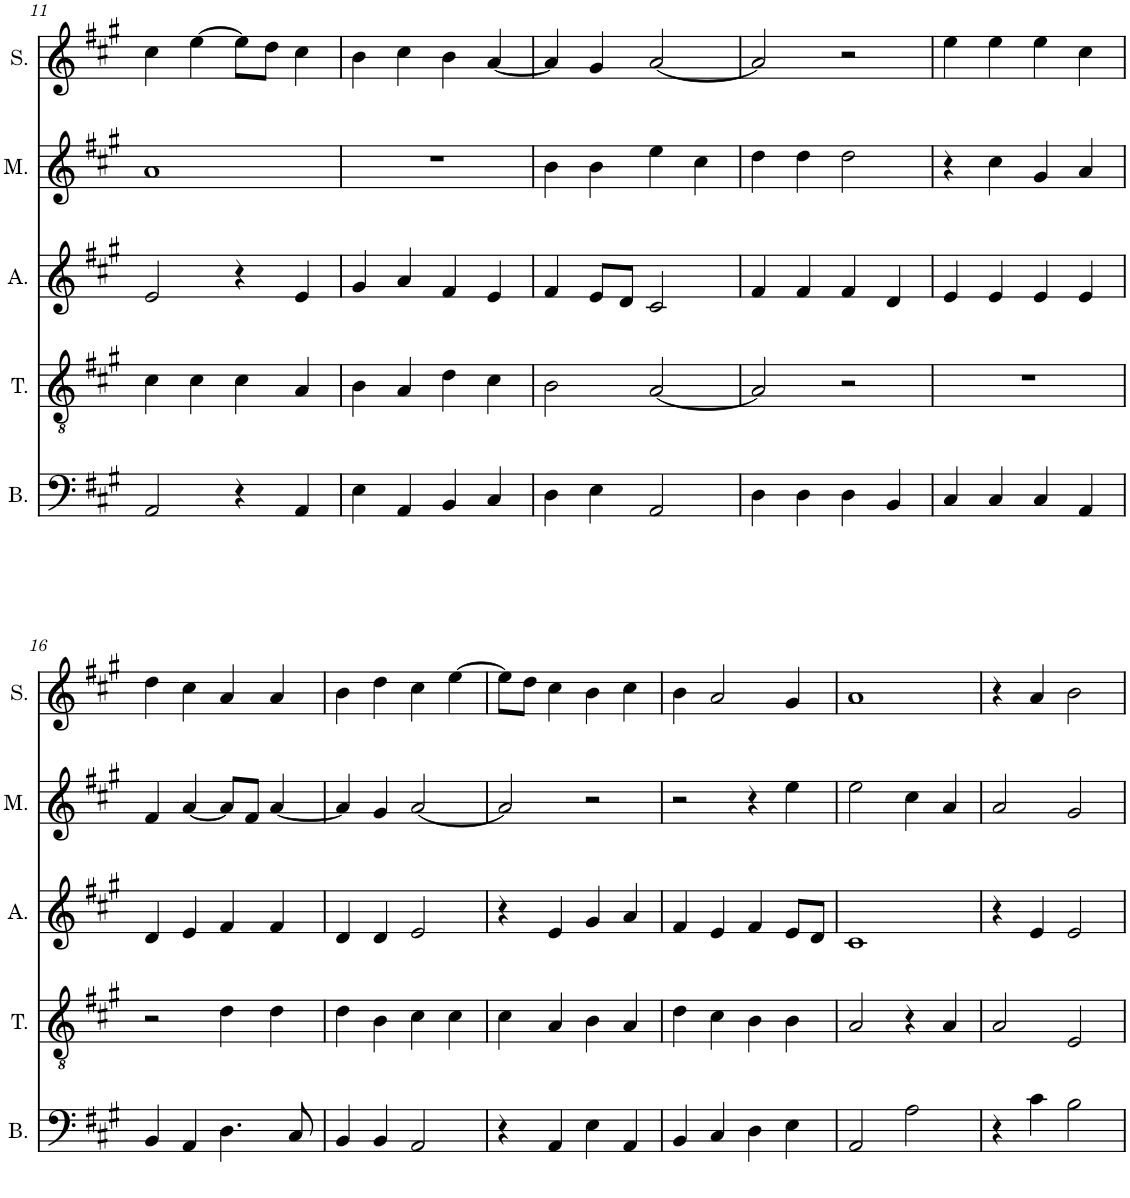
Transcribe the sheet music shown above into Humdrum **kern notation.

**kern	**kern	**kern	**kern	**kern
*part5	*part4	*part3	*part2	*part1
*staff5	*staff4	*staff3	*staff2	*staff1
*I"Bass	*I"Tenor	*I"Alto	*I"Mezzo	*I"Soprano
*I'B.	*I'T.	*I'A.	*I'M.	*I'S.
!!LO:PB:g=z
*clefF4	*clefGv2	*clefG2	*clefG2	*clefG2
*k[f#c#g#]	*k[f#c#g#]	*k[f#c#g#]	*k[f#c#g#]	*k[f#c#g#]
*M2/2	*M2/2	*M2/2	*M2/2	*M2/2
=11	=11	=11	=11	=11
2AA/	4c#\	2e/	1a	4cc#\
.	4c#\	.	.	[4ee\
4r	4c#\	4r	.	8ee\L]
.	.	.	.	8dd\J
4AA/	4A/	4e/	.	4cc#\
=12	=12	=12	=12	=12
4E\	4B\	4g#/	1r	4b\
4AA/	4A/	4a/	.	4cc#\
4BB/	4d\	4f#/	.	4b\
4C#/	4c#\	4e/	.	[4a/
=13	=13	=13	=13	=13
4D\	2B\	4f#/	4b\	4a/]
4E\	.	8e/L	4b\	4g#/
.	.	8d/J	.	.
2AA/	[2A/	2c#/	4ee\	[2a/
.	.	.	4cc#\	.
=14	=14	=14	=14	=14
4D\	2A/]	4f#/	4dd\	2a/]
4D\	.	4f#/	4dd\	.
4D\	2r	4f#/	2dd\	2r
4BB/	.	4d/	.	.
=15	=15	=15	=15	=15
4C#/	1r	4e/	4r	4ee\
4C#/	.	4e/	4cc#\	4ee\
4C#/	.	4e/	4g#/	4ee\
4AA/	.	4e/	4a/	4cc#\
!!LO:LB:g=z
=16	=16	=16	=16	=16
4BB/	2r	4d/	4f#/	4dd\
4AA/	.	4e/	[4a/	4cc#\
4.D\	4d\	4f#/	8a/L]	4a/
.	.	.	8f#/J	.
.	4d\	4f#/	[4a/	4a/
8C#/	.	.	.	.
=17	=17	=17	=17	=17
4BB/	4d\	4d/	4a/]	4b\
4BB/	4B\	4d/	4g#/	4dd\
2AA/	4c#\	2e/	[2a/	4cc#\
.	4c#\	.	.	[4ee\
=18	=18	=18	=18	=18
4r	4c#\	4r	2a/]	8ee\L]
.	.	.	.	8dd\J
4AA/	4A/	4e/	.	4cc#\
4E\	4B\	4g#/	2r	4b\
4AA/	4A/	4a/	.	4cc#\
=19	=19	=19	=19	=19
4BB/	4d\	4f#/	2r	4b\
4C#/	4c#\	4e/	.	2a/
4D\	4B\	4f#/	4r	.
4E\	4B\	8e/L	4ee\	4g#/
.	.	8d/J	.	.
=20	=20	=20	=20	=20
2AA/	2A/	1c#	2ee\	1a
2A\	4r	.	4cc#\	.
.	4A/	.	4a/	.
=21	=21	=21	=21	=21
4r	2A/	4r	2a/	4r
4c#\	.	4e/	.	4a/
2B\	2E/	2e/	2g#/	2b\
=	=	=	=	=
*-	*-	*-	*-	*-
